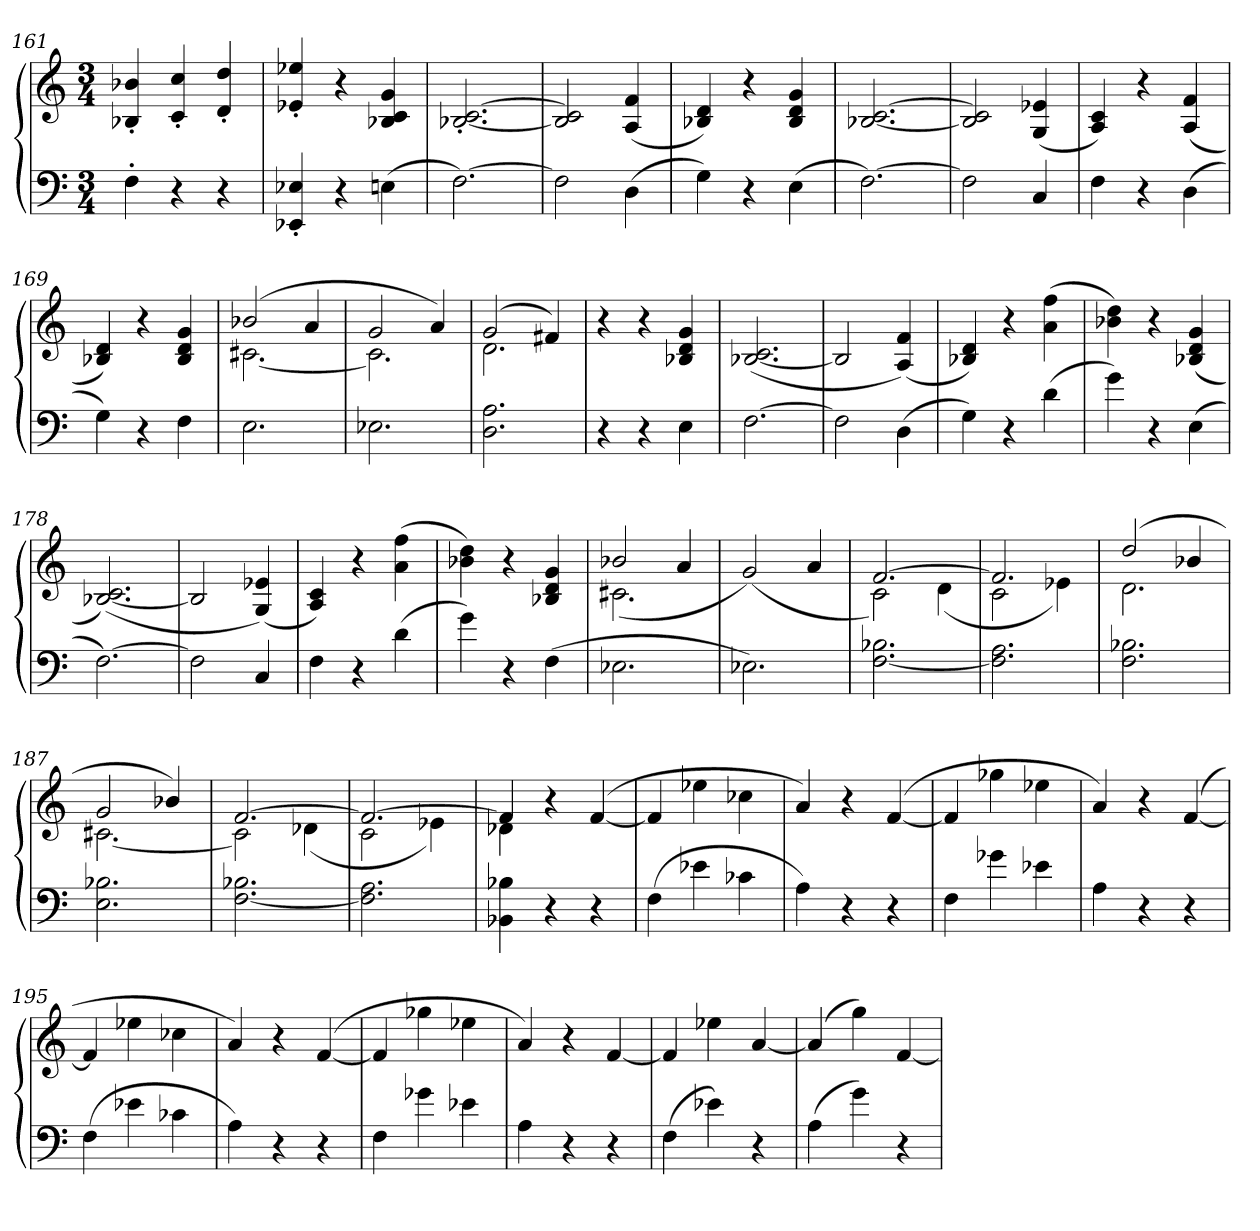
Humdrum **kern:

**kern	**kern
*part1	*part1
*staff2	*staff1
*clefF4	*clefG2
*k[]	*k[]
*M3/4	*M3/4
=161	=161
4F'\	4B-X'/ 4b-X'/
4r	4c'/ 4cc'/
4r	4d'/ 4dd'/
=162	=162
4EE-X'/ 4E-X'/	4e-X'/ 4ee-X'/
4r	4r
(4En\	4B-X/ 4c/ 4g/
=163	=163
[2.F\)	[2.B-X'/ [2.c'/
=164	=164
2F\]	2B-]/ 2c]/
(4D\	(4A/ 4f/
=165	=165
4G\)	4B-X/ 4d/)
4r	4r
(4E\	4B-/ 4d/ 4g/
=166	=166
[2.F\)	[2.B-X/ [2.c/
=167	=167
2F\]	2B-]/ 2c]/
4C/	(4G/ 4e-X/
=168	=168
4F\	4A/ 4c/)
4r	4r
(4D\	(4A/ 4f/
=169	=169
4G\)	4B-X/ 4d/)
4r	4r
4F\	4B-/ 4d/ 4g/
=170	=170
*	*^
2.E\	(2b-X/	[2.c#X\
.	4a/	.
=171	=171	=171
2.E-X\	2g/	2.c#\]
.	4a/)	.
=172	=172	=172
2.D\ 2.A\	(2g/	2.d\
.	4f#X/)	.
*	*v	*v
=173	=173
4r	4r
4r	4r
4E\	4B-X/ 4d/ 4g/
=174	=174
[2.F\	([2.B-X/ 2.c/
=175	=175
2F\]	2B-/]
(4D\	(4A/ 4f/)
=176	=176
4G\)	4B-X/ 4d/)
4r	4r
(4d\	(4a\ 4ff\
=177	=177
4g\)	4b-X\ 4dd\)
4r	4r
(4E\	(4B-X/ 4d/ 4g/
=178	=178
[2.F\)	([2.B-X/ 2.c/)
=179	=179
2F\]	2B-/]
4C/	(4G/ 4e-X/)
=180	=180
4F\	4A/ 4c/)
4r	4r
(4d\	(4a\ 4ff\
=181	=181
4g\)	4b-X\ 4dd\)
4r	4r
(4F\	4B-X/ 4d/ 4g/
=182	=182
*	*^
2.E-X\	2b-X/	(2.c#X\
.	4a/	.
*	*v	*v
=183	=183
2.E-X\)	(2g/)
.	4a/
=184	=184
*	*^
[2.F\ 2.B-X\	[2.f/	2c\)
.	.	(4d\
=185	=185	=185
2.F]\ 2.A\	2.f/]	2c\
.	.	4e-X\)
=186	=186	=186
2.F\ 2.B-X\	(2dd/	2.d\
.	4b-X/	.
=187	=187	=187
2.E\ 2.B-X\	2g/	[2.c#X\
.	4b-X/)	.
=188	=188	=188
*k[]	*k[]	*
[2.F\ 2.B-X\	[2.f/	2c#\]
.	.	(4d-X\
=189	=189	=189
2.F]\ 2.A\	2.f/_	2c\
.	.	4e-X\)
=190	=190	=190
4BB-X\ 4B-X\	4f/]	4d-X\
4r	4r	2ryy
4r	([4f/	.
*	*v	*v
=191	=191
(4F\	4f/]
4e-X\	4ee-X\
4c-X\	4cc-X\
=192	=192
4A\)	4a/)
4r	4r
4r	([4f/
=193	=193
4F\	4f/]
4g-X\	4gg-X\
4e-X\	4ee-X\
=194	=194
4A\	4a/)
4r	4r
4r	([4f/
=195	=195
(4F\	4f/]
4e-X\	4ee-X\
4c-X\	4cc-X\
=196	=196
4A\)	4a/)
4r	4r
4r	([4f/
=197	=197
4F\	4f/]
4g-X\	4gg-X\
4e-X\	4ee-X\
=198	=198
4A\	4a/)
4r	4r
4r	[4f/
=199	=199
*k[]	*k[]
(4F\	4f/]
4e-X\)	4ee-X\
4r	[4a/
=200	=200
(4A\	(4a/]
4g\)	4gg\)
4r	[4f/
=	=
*-	*-
